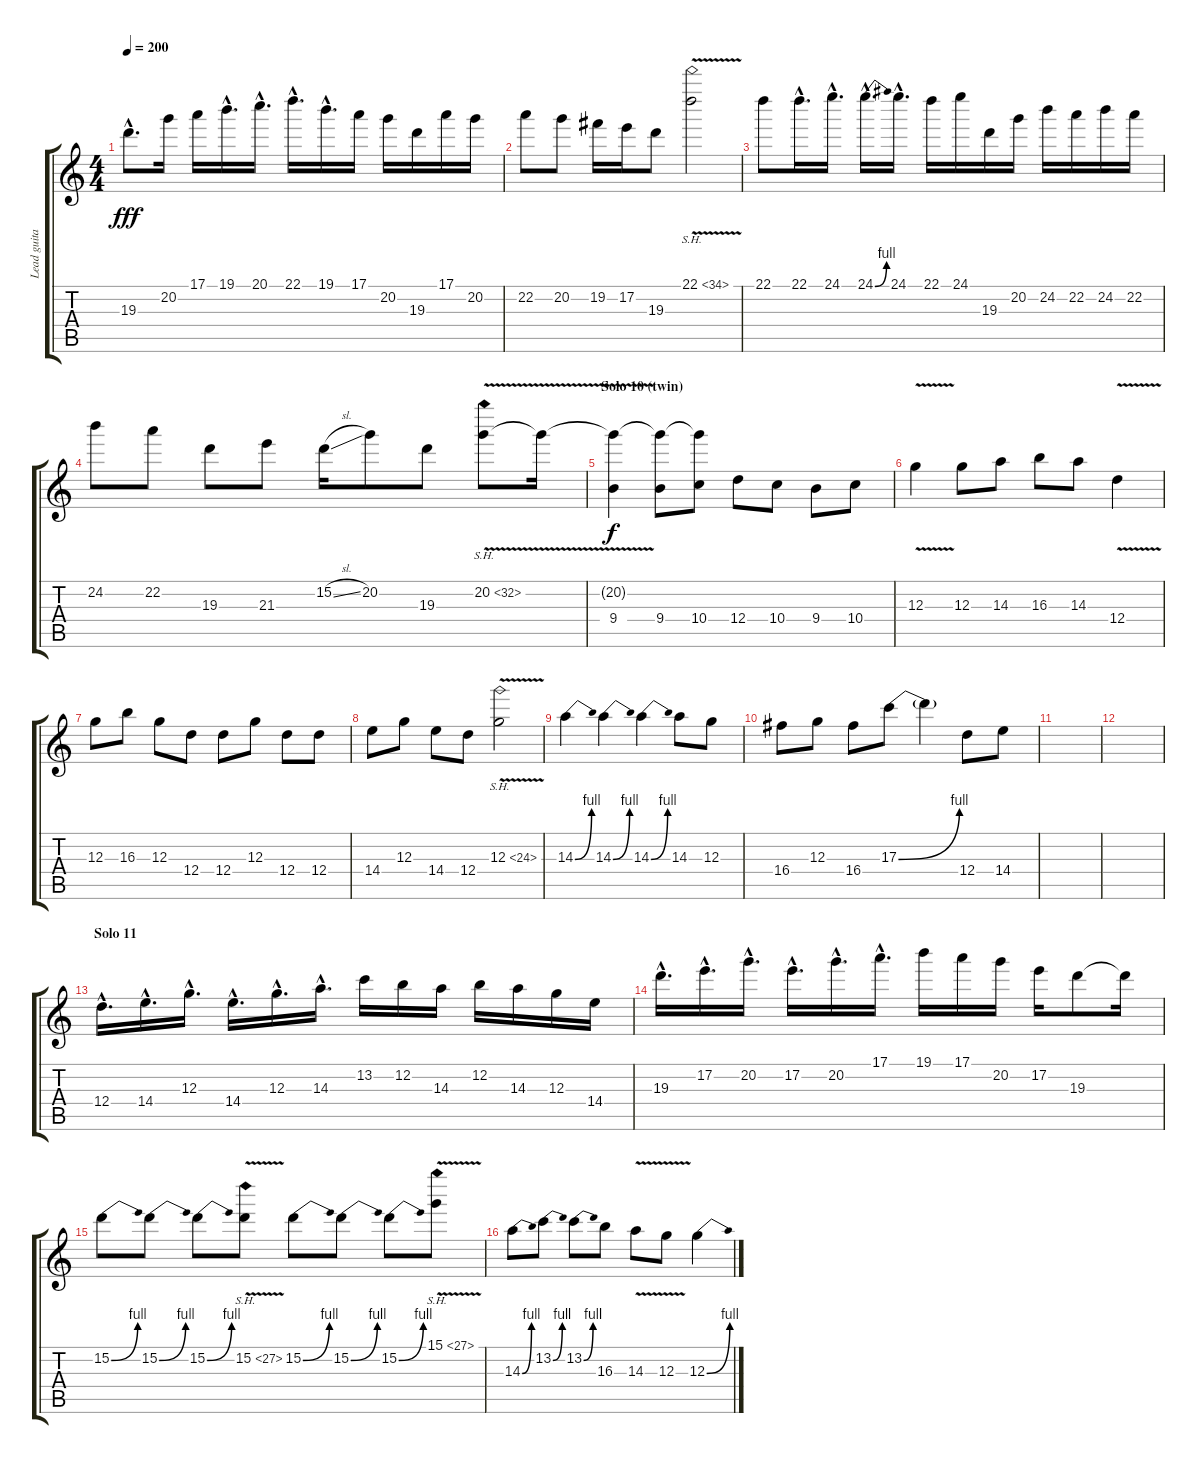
\track ("Lead guitar (Li)" "Lead guita") {instrument distortionguitar}
\staff {score tabs}
\tuning (E4 B3 G3 D3 A2 E2) {hide}
\ts (4 4)
\tempo 200
\clef g2
\ks c
19.3{hac}.8{d dy fff} 20.2.16 17.1.16 19.1{hac}.16{d} 20.1{hac}.16{d} 22.1{hac}.16{d} 19.1{hac}.16{d} 17.1.16 20.2.16 19.3.16 17.1.16 20.2.16 |
22.2.8 20.2.8 19.2.16 17.2.16 19.3.8 22.1{sh 12 v}.2 |
22.1.8 22.1{hac}.16{d} 24.1{hac}.16{d} 24.1{be (bend 0 0 60 4) hac}.16{d} 24.1{hac}.16{d} 22.1.16 24.1.16 19.3.16 20.2.16 24.2.16 22.2.16 24.2.16 22.2.16 |
24.2.8 22.2.8 19.3.8 21.3.8 15.2{sl}.16 20.2.8 19.3.8 20.2{sh 12 v}.8 20.2{t}.16 |
\section ("" "Solo 10 (twin)")
(20.2{t} 9.4{v}).4{dy f volume 12} (20.2{t} 9.4).8 (20.2{t} 10.4).8 12.4.8 10.4.8 9.4.8 10.4.8 |
12.3{v}.4 12.3.8 14.3.8 16.3.8 14.3.8 12.4{v}.4 |
12.3.8 16.3.8 12.3.8 12.4.8 12.4.8 12.3.8 12.4.8 12.4.8 |
14.4.8 12.3.8 14.4.8 12.4.8 12.3{sh 12 v}.2 |
14.3{be (bend 0 0 60 4)}.4 14.3{be (bend 0 0 60 4)}.4 14.3{be (bend 0 0 60 4)}.4 14.3.8 12.3.8 |
16.4.8 12.3.8 16.4.8 17.3{be (bend 0 0 60 4)}.8 17.3{t}.4 12.4.8 14.4.8 |
|
|
\section ("" "Solo 11")
12.4{hac}.16{d volume 16} 14.4{hac}.16{d} 12.3{hac}.16{d} 14.4{hac}.16{d} 12.3{hac}.16{d} 14.3{hac}.16{d} 13.2.16 12.2.16 14.3.16 12.2.16 14.3.16 12.3.16 14.4.16 |
19.3{hac}.16{d} 17.2{hac}.16{d} 20.2{hac}.16{d} 17.2{hac}.16{d} 20.2{hac}.16{d} 17.1{hac}.16{d} 19.1.16 17.1.16 20.2.16 17.2.16 19.3.8 19.3{t}.16 |
15.2{be (bend 0 0 60 4)}.8 15.2{be (bend 0 0 60 4)}.8 15.2{be (bend 0 0 60 4)}.8 15.2{sh 12 v}.8 15.2{be (bend 0 0 60 4)}.8 15.2{be (bend 0 0 60 4)}.8 15.2{be (bend 0 0 60 4)}.8 15.1{sh 12 v}.8 |
14.3{be (bend 0 0 60 4)}.8 13.2{be (bend 0 0 60 4)}.8 13.2{be (bend 0 0 60 4)}.8 16.3.8 14.3{v}.8 12.3{v}.8 12.3{be (bend 0 0 60 4)}.4
